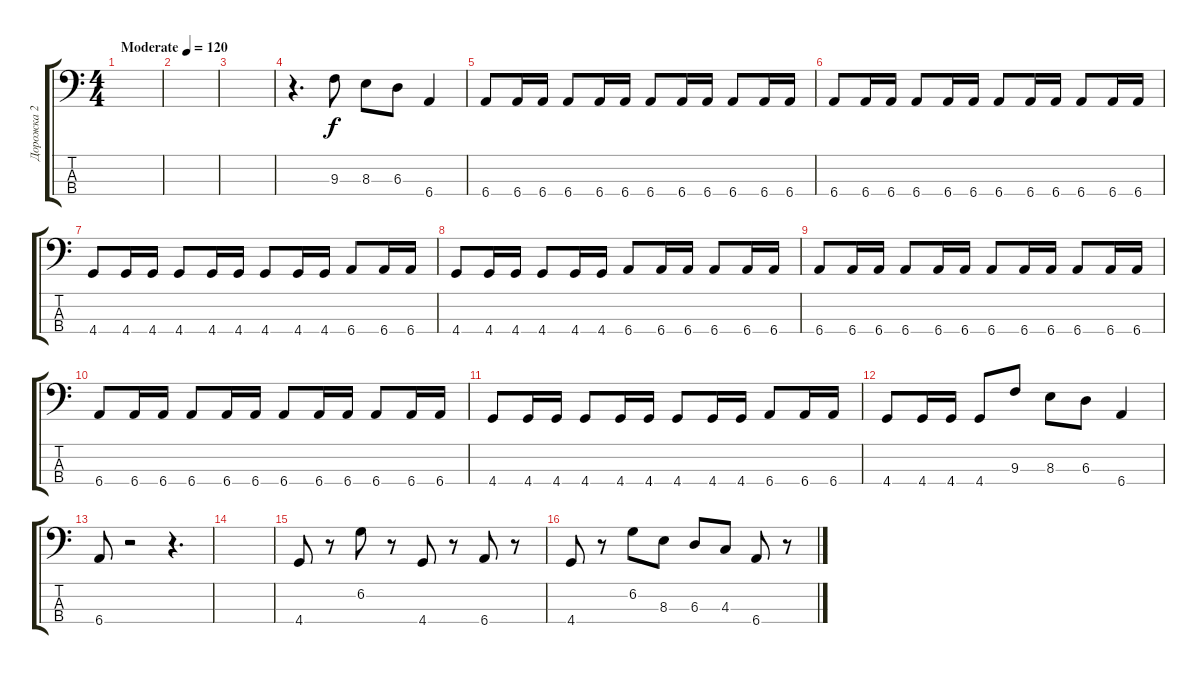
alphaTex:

\track ("Дорожка 2" "Дорожка 2") {instrument electricbasspick}
\staff {score tabs}
\tuning (Gb2 Db2 Ab1 Eb1) {hide}
\ts (4 4)
\tempo (120 "Moderate")
\clef f4
\ks c
|
|
|
r.4{d} 9.3.8 8.3.8 6.3.8 6.4.4 |
6.4.8 6.4.16 6.4.16 6.4.8 6.4.16 6.4.16 6.4.8 6.4.16 6.4.16 6.4.8 6.4.16 6.4.16 |
6.4.8 6.4.16 6.4.16 6.4.8 6.4.16 6.4.16 6.4.8 6.4.16 6.4.16 6.4.8 6.4.16 6.4.16 |
4.4.8 4.4.16 4.4.16 4.4.8 4.4.16 4.4.16 4.4.8 4.4.16 4.4.16 6.4.8 6.4.16 6.4.16 |
4.4.8 4.4.16 4.4.16 4.4.8 4.4.16 4.4.16 6.4.8 6.4.16 6.4.16 6.4.8 6.4.16 6.4.16 |
6.4.8 6.4.16 6.4.16 6.4.8 6.4.16 6.4.16 6.4.8 6.4.16 6.4.16 6.4.8 6.4.16 6.4.16 |
6.4.8 6.4.16 6.4.16 6.4.8 6.4.16 6.4.16 6.4.8 6.4.16 6.4.16 6.4.8 6.4.16 6.4.16 |
4.4.8 4.4.16 4.4.16 4.4.8 4.4.16 4.4.16 4.4.8 4.4.16 4.4.16 6.4.8 6.4.16 6.4.16 |
4.4.8 4.4.16 4.4.16 4.4.8 9.3.8 8.3.8 6.3.8 6.4.4 |
6.4.8 r.2 r.4{d} |
|
4.4.8 r.8 6.2.8 r.8 4.4.8 r.8 6.4.8 r.8 |
4.4.8 r.8 6.2.8 8.3.8 6.3.8 4.3.8 6.4.8 r.8
